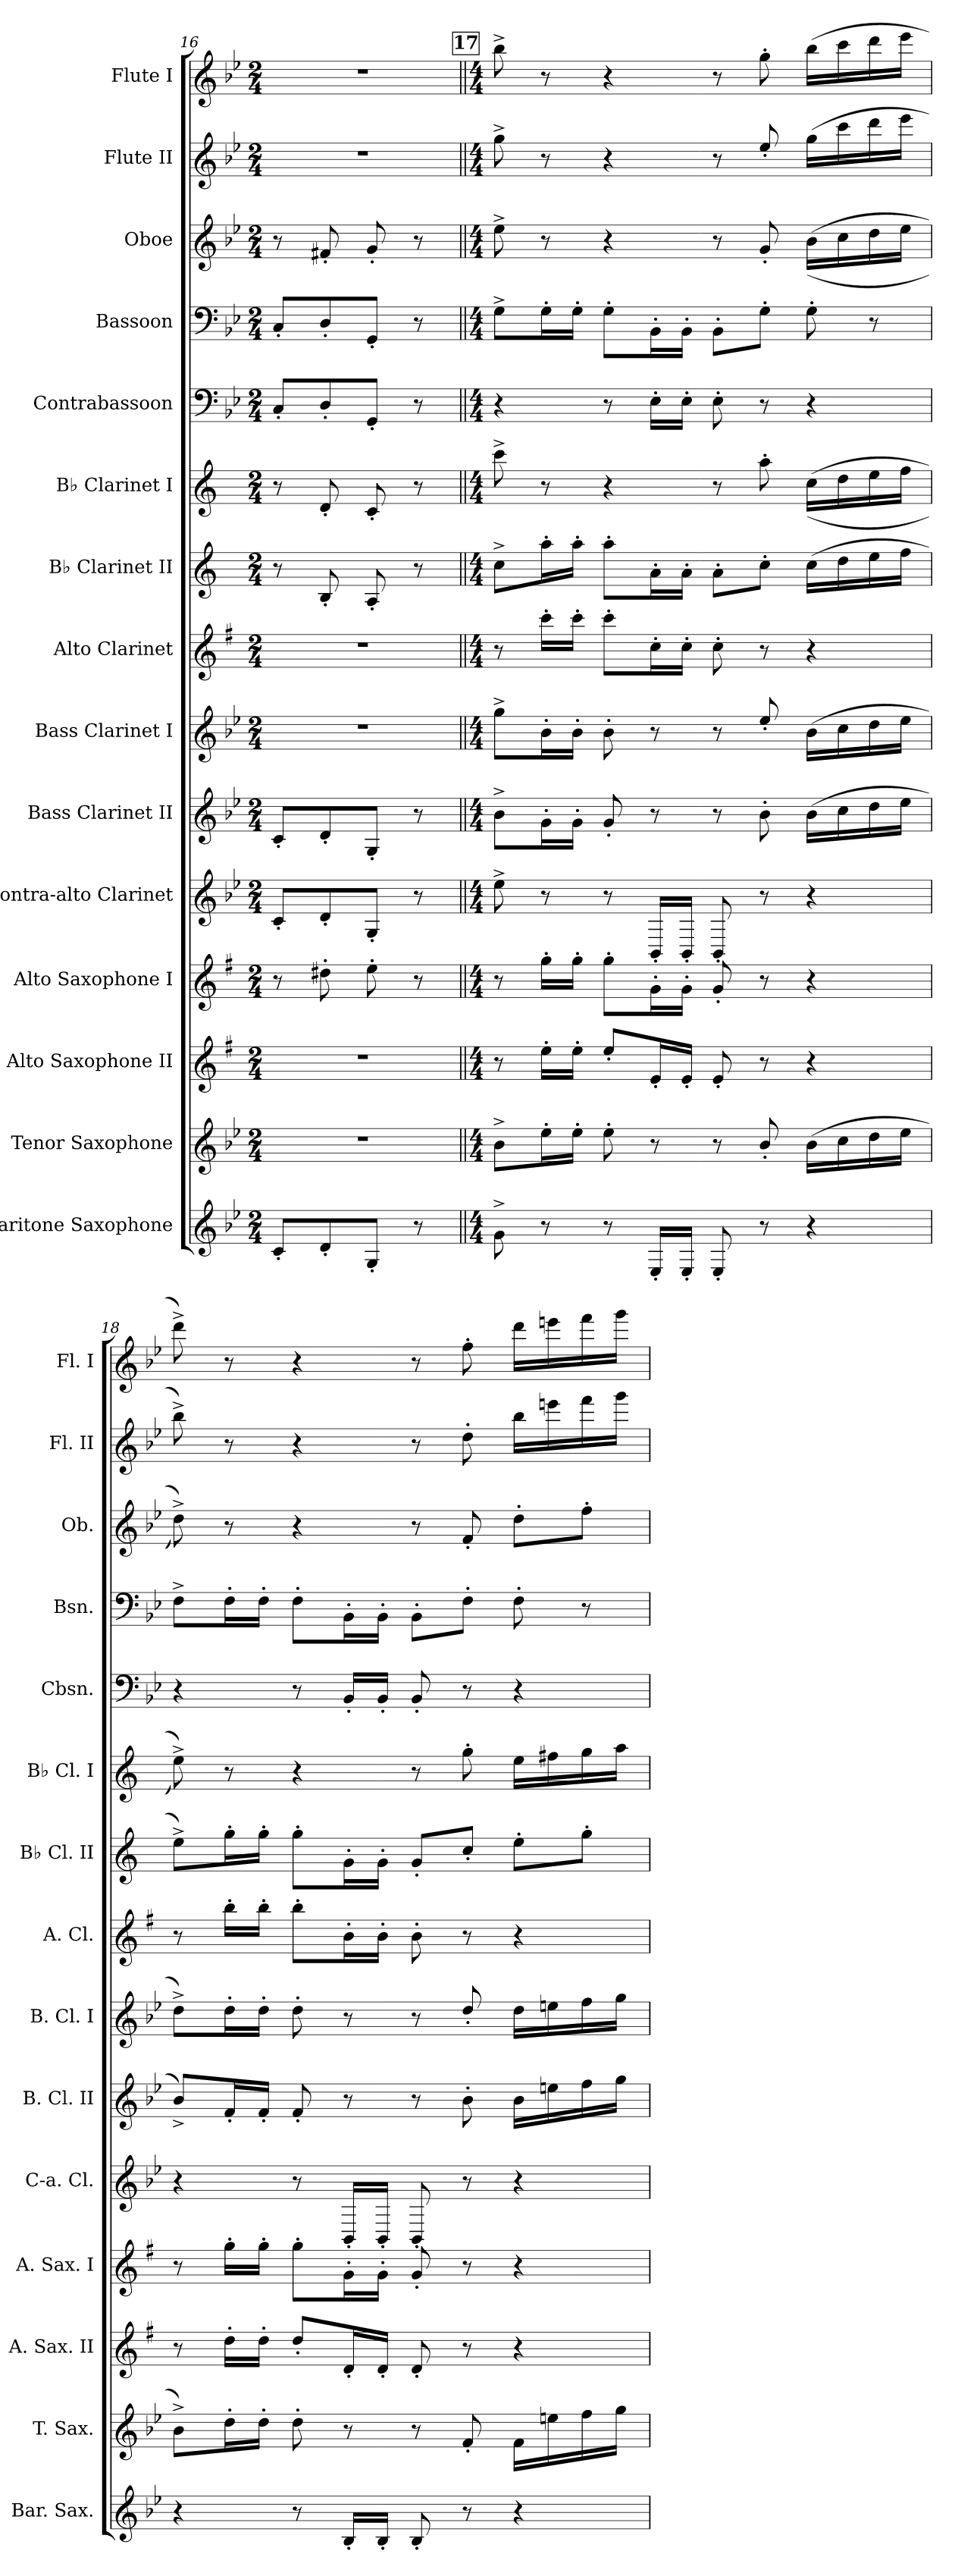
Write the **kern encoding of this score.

**kern	**kern	**kern	**kern	**kern	**kern	**kern	**kern	**kern	**kern	**kern	**kern	**kern	**kern	**kern
*part15	*part14	*part13	*part12	*part11	*part10	*part9	*part8	*part7	*part6	*part5	*part4	*part3	*part2	*part1
*staff15	*staff14	*staff13	*staff12	*staff11	*staff10	*staff9	*staff8	*staff7	*staff6	*staff5	*staff4	*staff3	*staff2	*staff1
*I"Baritone Saxophone	*I"Tenor Saxophone	*I"Alto Saxophone II	*I"Alto Saxophone I	*I"Contra-alto Clarinet	*I"Bass Clarinet II	*I"Bass Clarinet I	*I"Alto Clarinet	*I"B♭ Clarinet II	*I"B♭ Clarinet I	*I"Contrabassoon	*I"Bassoon	*I"Oboe	*I"Flute II	*I"Flute I
*I'Bar. Sax.	*I'T. Sax.	*I'A. Sax. II	*I'A. Sax. I	*I'C-a. Cl.	*I'B. Cl. II	*I'B. Cl. I	*I'A. Cl.	*I'B♭ Cl. II	*I'B♭ Cl. I	*I'Cbsn.	*I'Bsn.	*I'Ob.	*I'Fl. II	*I'Fl. I
*clefG2	*clefG2	*clefG2	*clefG2	*clefG2	*clefG2	*clefG2	*clefG2	*clefG2	*clefG2	*clefF4	*clefF4	*clefG2	*clefG2	*clefG2
*ITrd12c21	*ITrd8c14	*ITrd5c9	*ITrd5c9	*ITrd12c21	*ITrd8c14	*ITrd8c14	*ITrd5c9	*ITrd1c2	*ITrd1c2	*ITrd7c12	*	*	*	*
*k[b-e-]	*k[b-e-]	*k[b-e-]	*k[b-e-]	*k[b-e-]	*k[b-e-]	*k[b-e-]	*k[b-e-]	*k[b-e-]	*k[b-e-]	*k[b-e-]	*k[b-e-]	*k[b-e-]	*k[b-e-]	*k[b-e-]
*M2/4	*M2/4	*M2/4	*M2/4	*M2/4	*M2/4	*M2/4	*M2/4	*M2/4	*M2/4	*M2/4	*M2/4	*M2/4	*M2/4	*M2/4
=16	=16	=16	=16	=16	=16	=16	=16	=16	=16	=16	=16	=16	=16	=16
8C'/L	2r	2r	8r	8C'/L	8C'/L	2r	2r	8r	8r	8CC'/L	8C'/L	8r	2r	2r
8D'/	.	.	8f#X'\	8D'/	8D'/	.	.	8A'/	8c'/	8DD'/	8D'/	8f#X'/	.	.
8GG'/J	.	.	8g'\	8GG'/J	8GG'/J	.	.	8G'/	8B-'/	8GGG'/J	8GG'/J	8g'/	.	.
8r	.	.	8r	8r	8r	.	.	8r	8r	8r	8r	8r	.	.
!!LO:PB:g=z
!!LO:REH:place=s1:a:B:fs=14:t=17
=17||	=17||	=17||	=17||	=17||	=17||	=17||	=17||	=17||	=17||	=17||	=17||	=17||	=17||	=17||
*M4/4	*M4/4	*M4/4	*M4/4	*M4/4	*M4/4	*M4/4	*M4/4	*M4/4	*M4/4	*M4/4	*M4/4	*M4/4	*M4/4	*M4/4
8G^\	8B-^\L	8r	8r	8e-^\	8B-^\L	8g^\L	8r	8b-^\L	8bb-^\	4r	8G^\L	8ee-^\	8gg^\	8bb-^\
8r	16e-'\L	16g'\LL	16b-'\LL	8r	16G'\L	16B-'\L	16ee-'\LL	16gg'\L	8r	.	16G'\L	8r	8r	8r
.	16e-'\JJ	16g'\JJ	16b-'\JJ	.	16G'\JJ	16B-'\JJ	16ee-'\JJ	16gg'\JJ	.	.	16G'\JJ	.	.	.
8r	8e-'\	8g'/L	8b-'\L	8r	8G'/	8B-'\	8ee-'\L	8gg'\L	4r	8r	8G'\L	4r	4r	4r
16EE-'/LL	8r	16G'/L	16B-'\L	16BBB-'/LL	8r	8r	16e-'\L	16g'\L	.	16EE-'\LL	16BB-'\L	.	.	.
16EE-'/JJ	.	16G'/JJ	16B-'\JJ	16BBB-'/JJ	.	.	16e-'\JJ	16g'\JJ	.	16EE-'\JJ	16BB-'\JJ	.	.	.
8EE-'/	8r	8G'/	8B-'/	8BBB-'/	8r	8r	8e-'\	8g'\L	8r	8EE-'\	8BB-'\L	8r	8r	8r
8r	8B-'/	8r	8r	8r	8B-'\	8e-'/	8r	8b-'\J	8gg'\	8r	8G'\J	8g'/	8ee-'/	8gg'\
4r	(>16B-\LL	4r	4r	4r	(>16B-\LL	(>16B-\LL	4r	(>16b-\LL	(>(>16b-\LL	4r	8G'\	(>(>16b-\LL	(>16gg\LL	(>16bb-\LL
.	16c\	.	.	.	16c\	16c\	.	16cc\	16cc\	.	.	16cc\	16ccc\	16ccc\
.	16d\	.	.	.	16d\	16d\	.	16dd\	16dd\	.	8r	16dd\	16ddd\	16ddd\
.	16e-\JJ	.	.	.	16e-\JJ	16e-\JJ	.	16ee-\JJ	16ee-\JJ	.	.	16ee-\JJ	16eee-\JJ	16eee-\JJ
=18	=18	=18	=18	=18	=18	=18	=18	=18	=18	=18	=18	=18	=18	=18
4r	8B-^\L)	8r	8r	4r	8B-^/L)	8d^\L)	8r	8dd^\L)	8dd^\))	4r	8F^\L	8dd^\))	8bb-^\)	8ddd^\)
.	16d'\L	16f'\LL	16b-'\LL	.	16F'/L	16d'\L	16dd'\LL	16ff'\L	8r	.	16F'\L	8r	8r	8r
.	16d'\JJ	16f'\JJ	16b-'\JJ	.	16F'/JJ	16d'\JJ	16dd'\JJ	16ff'\JJ	.	.	16F'\JJ	.	.	.
8r	8d'\	8f'/L	8b-'\L	8r	8F'/	8d'\	8dd'\L	8ff'\L	4r	8r	8F'\L	4r	4r	4r
16BB-'/LL	8r	16F'/L	16B-'\L	16BBB-'/LL	8r	8r	16d'\L	16f'\L	.	16BBB-'/LL	16BB-'\L	.	.	.
16BB-'/JJ	.	16F'/JJ	16B-'\JJ	16BBB-'/JJ	.	.	16d'\JJ	16f'\JJ	.	16BBB-'/JJ	16BB-'\JJ	.	.	.
8BB-'/	8r	8F'/	8B-'/	8BBB-'/	8r	8r	8d'\	8f'/L	8r	8BBB-'/	8BB-'\L	8r	8r	8r
8r	8F'/	8r	8r	8r	8B-'\	8d'/	8r	8b-'/J	8ff'\	8r	8F'\J	8f'/	8dd'\	8ff'\
4r	16F\LL	4r	4r	4r	16B-\LL	16d\LL	4r	8dd'\L	16dd\LL	4r	8F'\	8dd'\L	16bb-\LL	16ddd\LL
.	16en\	.	.	.	16en\	16en\	.	.	16een\	.	.	.	16eeen\	16eeen\
.	16f\	.	.	.	16f\	16f\	.	8ff'\J	16ff\	.	8r	8ff'\J	16fff\	16fff\
.	16g\JJ	.	.	.	16g\JJ	16g\JJ	.	.	16gg\JJ	.	.	.	16ggg\JJ	16ggg\JJ
=	=	=	=	=	=	=	=	=	=	=	=	=	=	=
*-	*-	*-	*-	*-	*-	*-	*-	*-	*-	*-	*-	*-	*-	*-
